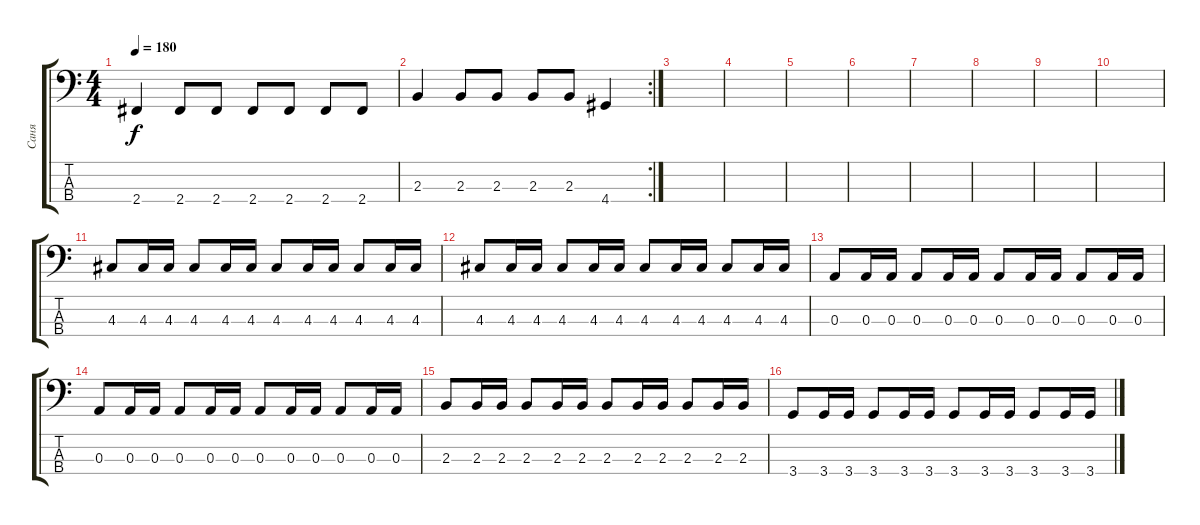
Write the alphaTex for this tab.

\track ("Саня" "Саня") {instrument electricbassfinger}
\staff {score tabs}
\tuning (G2 D2 A1 E1) {hide}
\ts (4 4)
\tempo 180
\clef f4
\ks c
2.4.4{dy f} 2.4.8 2.4.8 2.4.8 2.4.8 2.4.8 2.4.8 |
\rc 2
2.3.4 2.3.8 2.3.8 2.3.8 2.3.8 4.4.4 |
|
|
|
|
|
|
|
|
4.3.8 4.3.16 4.3.16 4.3.8 4.3.16 4.3.16 4.3.8 4.3.16 4.3.16 4.3.8 4.3.16 4.3.16 |
4.3.8 4.3.16 4.3.16 4.3.8 4.3.16 4.3.16 4.3.8 4.3.16 4.3.16 4.3.8 4.3.16 4.3.16 |
0.3.8 0.3.16 0.3.16 0.3.8 0.3.16 0.3.16 0.3.8 0.3.16 0.3.16 0.3.8 0.3.16 0.3.16 |
0.3.8 0.3.16 0.3.16 0.3.8 0.3.16 0.3.16 0.3.8 0.3.16 0.3.16 0.3.8 0.3.16 0.3.16 |
2.3.8 2.3.16 2.3.16 2.3.8 2.3.16 2.3.16 2.3.8 2.3.16 2.3.16 2.3.8 2.3.16 2.3.16 |
3.4.8 3.4.16 3.4.16 3.4.8 3.4.16 3.4.16 3.4.8 3.4.16 3.4.16 3.4.8 3.4.16 3.4.16
